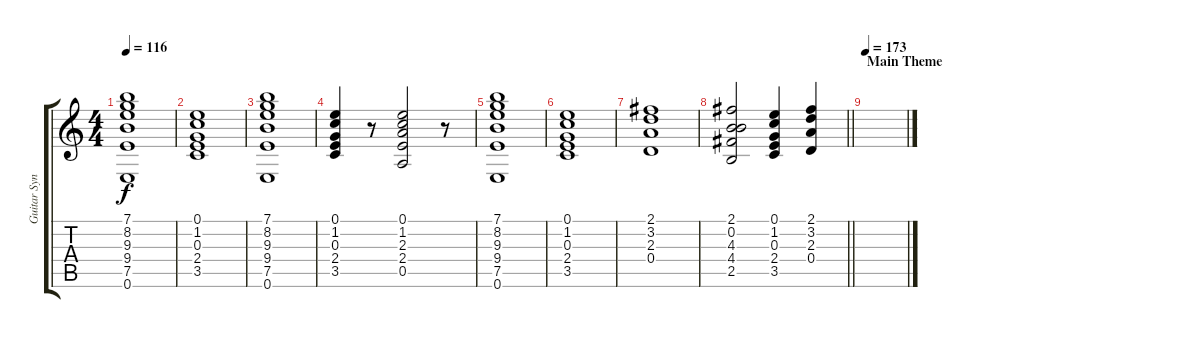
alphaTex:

\track ("Guitar Synth" "Guitar Syn") {instrument overdrivenguitar}
\staff {score tabs}
\tuning (E4 B3 G3 D3 A2 E2) {hide}
\ts (4 4)
\tempo 116
\clef g2
\ks c
(7.1 8.2 9.3 9.4 7.5 0.6).1{dy f} |
(0.1 1.2 0.3 2.4 3.5).1 |
(7.1 8.2 9.3 9.4 7.5 0.6).1 |
(0.1 1.2 0.3 2.4 3.5).4 r.8 (0.1 1.2 2.3 2.4 0.5).2 r.8 |
(7.1 8.2 9.3 9.4 7.5 0.6).1 |
(0.1 1.2 0.3 2.4 3.5).1 |
(2.1 3.2 2.3 0.4).1 |
\barLineRight lightlight
(2.1 0.2 4.3 4.4 2.5).2 (0.1 1.2 0.3 2.4 3.5).4 (2.1 3.2 2.3 0.4).4 |
\section ("" "Main Theme")
\tempo 173
